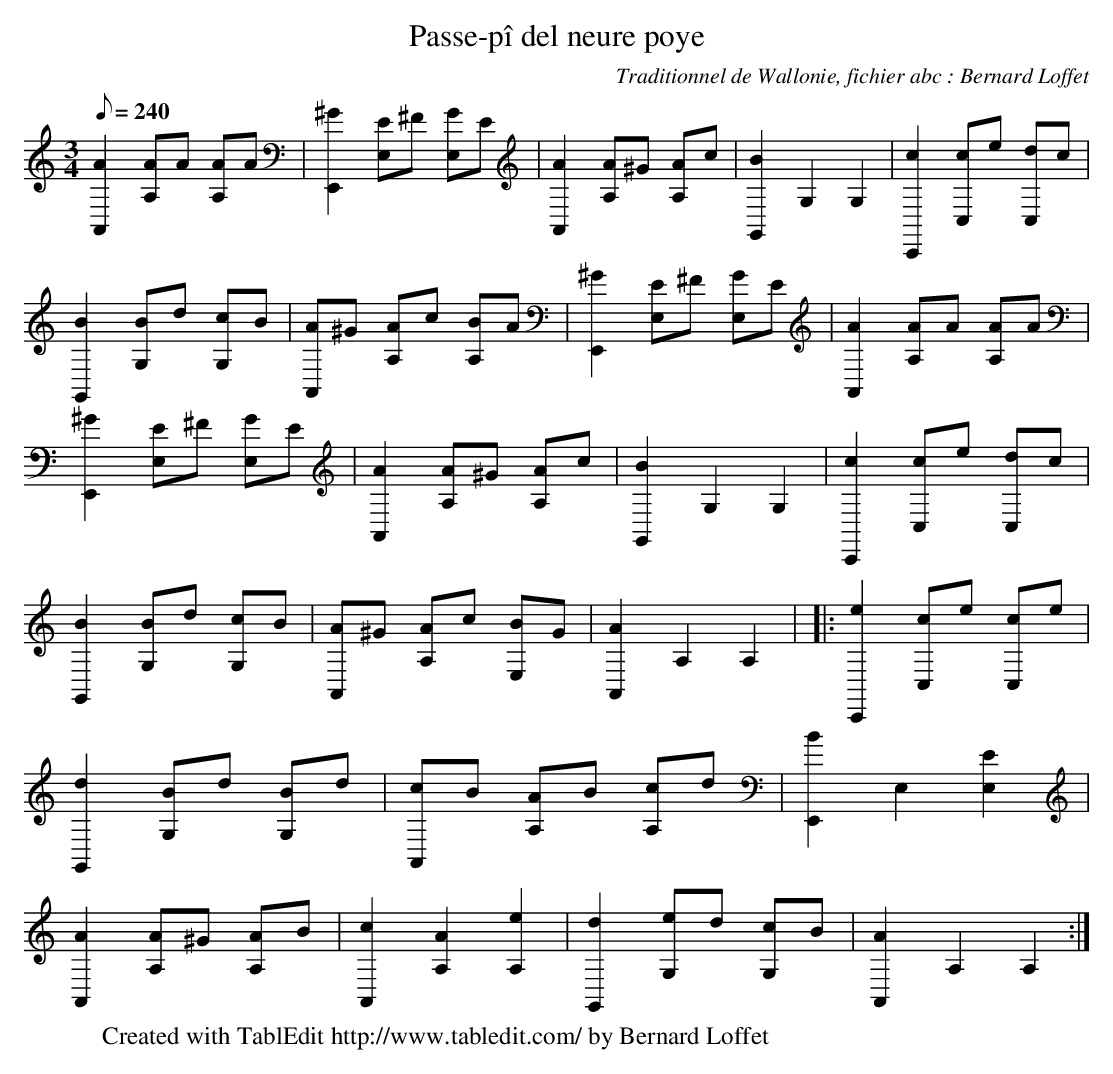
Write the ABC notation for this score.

X:1
T:Passe-pî del neure poye
C:Traditionnel de Wallonie, fichier abc : Bernard Loffet
L:1/8
Q:240
M:3/4
K:C
 [A2A,,2] [AA,]A [AA,]A | [^G2E,,2] [EE,]^F [GE,]E | [A2A,,2] [AA,]^G [AA,]c | [B2G,,2] G,2 G,2 | \
 [c2C,,2] [cC,]e [dC,]c | [B2G,,2] [BG,]d [cG,]B | [AA,,]^G [AA,]c [BA,]A | [^G2E,,2] [EE,]^F [GE,]E | \
 [A2A,,2] [AA,]A [AA,]A | [^G2E,,2] [EE,]^F [GE,]E | [A2A,,2] [AA,]^G [AA,]c | [B2G,,2] G,2 G,2 | \
 [c2C,,2] [cC,]e [dC,]c | [B2G,,2] [BG,]d [cG,]B | [AA,,]^G [AA,]c [BE,]G | [A2A,,2] A,2 A,2 | \
|: [e2C,,2] [cC,]e [cC,]e | [d2G,,2] [BG,]d [BG,]d | [cA,,]B [AA,]B [cA,]d | [B2E,,2] E,2 [E2E,2] | \
 [A2A,,2] [AA,]^G [AA,]B | [c2A,,2] [A2A,2] [e2A,2] | [d2G,,2] [eG,]d [cG,]B | [A2A,,2] A,2 A,2 :| \
W:Created with TablEdit http://www.tabledit.com/ by Bernard Loffet
